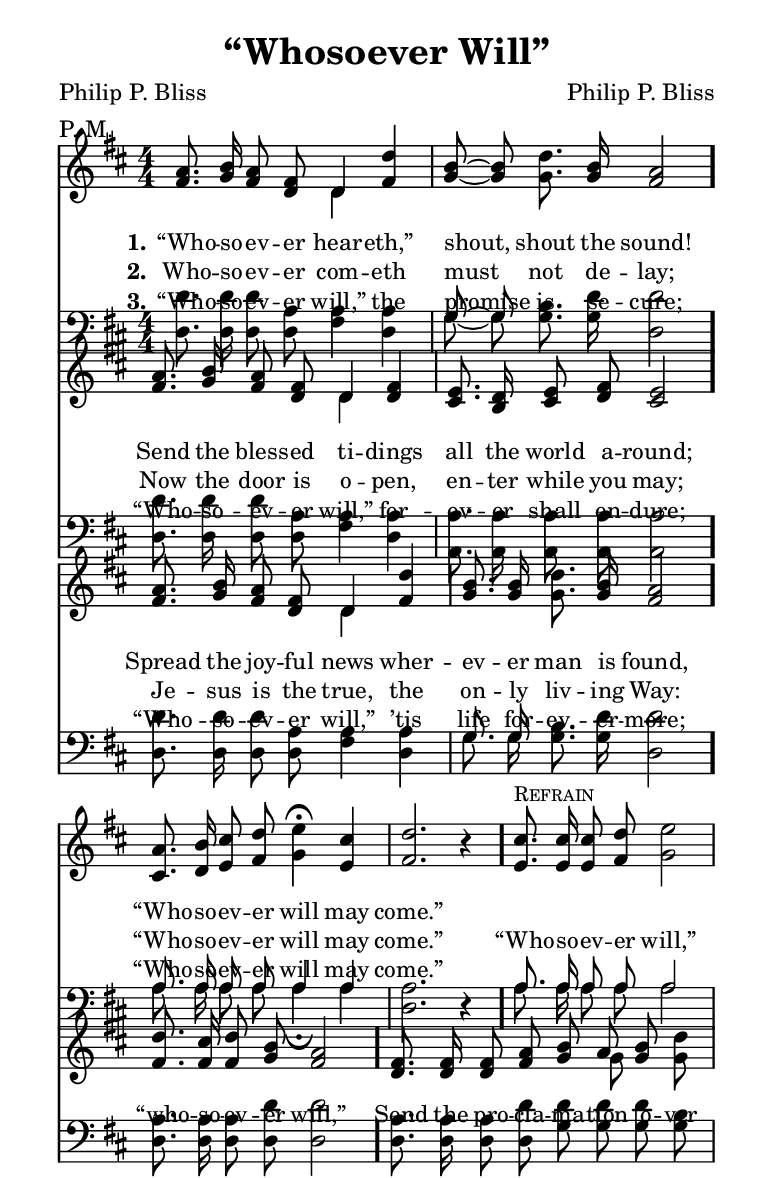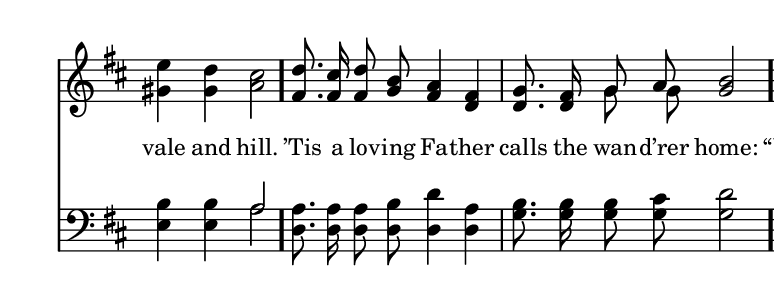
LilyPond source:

\include "common/global.ily"
\paper {
  \include "common/paper.ily"
  ragged-last-bottom = ##t
  system-count = 6
systems-per-page = 5

}

\header{
  %gospel
  hymnnumber = "138"
  title = "“Whosoever Will”" % see https://hymnary.org/text/whosoever_heareth_shout_shout_the_sound
  tunename = ""
  meter = "P. M."
  poet = "Philip P. Bliss" % see https://hymnary.org/text/whosoever_heareth_shout_shout_the_sound
  composer = "Philip P. Bliss" % see https://hymnary.org/tune/whosoever_bliss
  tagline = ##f
}

% for fermata in MIDI
ta = { \tempo 4=80 }
tb = { \tempo 4=40 }

patternAA = { c8. c16 c8 c8 c4 c4 | c8 ~ c8  c8. c16 c2 }
patternAB = { c8. c16 c8 c8 c4 c4 | c8.  c16 c8  c8  c2 }
patternAC = { c8. c16 c8 c8 c4 c4 | c8.  c16 c8. c16 c2 }

patternBA = { c8. c16 c8 c8 \tb c4 \ta c4 | c2. c4 }

patternCA = { c8. c16 c8 c8 c2 }

patternDA = { c8. c16 c8 c8 c8 c8 c8 c8 | c4 c4 c2 }

global = {
  \include "common/overrides.ily"
  \override Staff.TimeSignature.style = #'numbered
  \time 4/4
  \override Score.MetronomeMark.transparent = ##t % hide all fermata changes too
  \ta
  \key d \major
  \autoBeamOff
}

notesSoprano = {
\global
\relative c'' {

  \changePitch \patternAA { a b a fis d d' | b b d b a }
  \changePitch \patternAB { a b a fis d fis | e d e fis e }
  \changePitch \patternAC { a b a fis d d' | b b d b a }
  \changePitch \patternBA { a b cis d e \fermata cis | d r }

  << s^\markup { \small \caps "Refrain" }
  \changePitch \patternCA { cis cis cis d e | d cis d b a } >>
  \changePitch \patternDA { fis fis fis a b a b d | e d cis }
  \changePitch \patternAB { d cis d b a fis | g fis g a b }
  \changePitch \patternBA { a b cis d e \fermata cis | d r }

  \bar "|."

}
}

notesAlto = {
\global
\relative e' {

  \changePitch \patternAA { fis g fis d d fis | g g g g fis }
  \changePitch \patternAB { fis g fis d d d | cis b cis d cis }
  \changePitch \patternAC { fis g fis d d fis | g g g g fis }
  \changePitch \patternBA { cis d e fis g e | fis r }

  \changePitch \patternCA { e e e fis g | fis fis fis g fis }
  \changePitch \patternDA { d d d fis g g g g | gis gis a }
  \changePitch \patternAB { fis fis fis g fis d | d d g g g }
  \changePitch \patternBA { cis, d e fis g e | fis r }

}
}

notesTenor = {
\global
\relative a {

  \changePitch \patternAA { d d d a a a | g g b d d }
  \changePitch \patternAB { d d d a a a | a a a a a }
  \changePitch \patternAC { d d d a a a | g g b d d }
  \changePitch \patternBA { a a a a a a | a r }

  \changePitch \patternCA { a a a a a | a a a d d }
  \changePitch \patternDA { a a a d d d d b | b b a }
  \changePitch \patternAB { a a a b d a | b b b cis d }
  \changePitch \patternBA { a a a a a a | a r }

}
}

notesBass = {
\global
\relative f {

  \changePitch \patternAA { d d d d fis d | g g g g d }
  \changePitch \patternAB { d d d d fis d | a a a a a }
  \changePitch \patternAC { d d d d fis d | g g g g d }
  \changePitch \patternBA { a' a a a a_\fermata a | d, r }

  \changePitch \patternCA { a' a a a a | d, d d d d }
  \changePitch \patternDA { d d d d g g g g | e e a }
  \changePitch \patternAB { d, d d d d d | g g g g g }
  \changePitch \patternBA { a a a a a_\fermata a | d, r }

}
}

Refrain = \lyricmode {

“Who -- so -- ev -- er will,” “who -- so -- ev -- er will,” \bar "."
Send the pro -- cla -- ma -- tion o -- ver vale and hill. \bar "."
’Tis a lov -- ing Fa -- ther calls the wan -- d’rer home: \bar "."
“Who -- so -- ev -- er will may come.” \bar "."

}

wordsA = \lyricmode {
\set stanza = "1."

“Who -- so -- ev -- er hear -- eth,” shout, shout the sound! \bar "."
Send the bless -- ed ti -- dings all the world a -- round; \bar "."
Spread the joy -- ful news wher -- ev -- er man is found, \bar "."
“Who -- so -- ev -- er will may come.” \bar "."

}

wordsB = \lyricmode {
\set stanza = "2."

Who -- so -- ev -- er com -- eth must not de -- lay;
Now the door is o -- pen, en -- ter while you may;
Je -- sus is the true, the on -- ly liv -- ing Way:
“Who -- so -- ev -- er will may come.”

\Refrain

}

wordsC = \lyricmode {
\set stanza = "3."

“Who -- so -- ev -- er will,” the promise is se -- cure;
“Who -- so -- ev -- er will,” for -- ev -- er shall en -- dure;
“Who -- so -- ev -- er will,” ’tis life for -- ev -- er -- more;
“Who -- so -- ev -- er will may come.”

}

\score {
  \context ChoirStaff <<
    \context Staff = upper <<
      \set Staff.autoBeaming = ##f
      \set ChoirStaff.systemStartDelimiter = #'SystemStartBar
      \set ChoirStaff.printPartCombineTexts = ##f
      \partcombine #'(2 . 11) \notesSoprano \notesAlto
      \context NullVoice = sopranos { \voiceOne << \notesSoprano >> }
      \context Lyrics = one   \lyricsto sopranos \wordsA
      \context Lyrics = two   \lyricsto sopranos \wordsB
      \context Lyrics = three \lyricsto sopranos \wordsC
    >>
    \context Staff = men <<
      \set Staff.autoBeaming = ##f
      \clef bass
      \set ChoirStaff.printPartCombineTexts = ##f
      \partcombine #'(2 . 11) \notesTenor \notesBass
    >>
  >>
  \layout {
    \include "common/layout.ily"
  }
  #(cond ((ly:get-option 'eog-midi-permitted) #{ \midi{
    \include "common/midi.ily"
  } #}))
}

\version "2.19.49"  % necessary for upgrading to future LilyPond versions.

% vi:set et ts=2 sw=2 ai nocindent syntax=lilypond:
